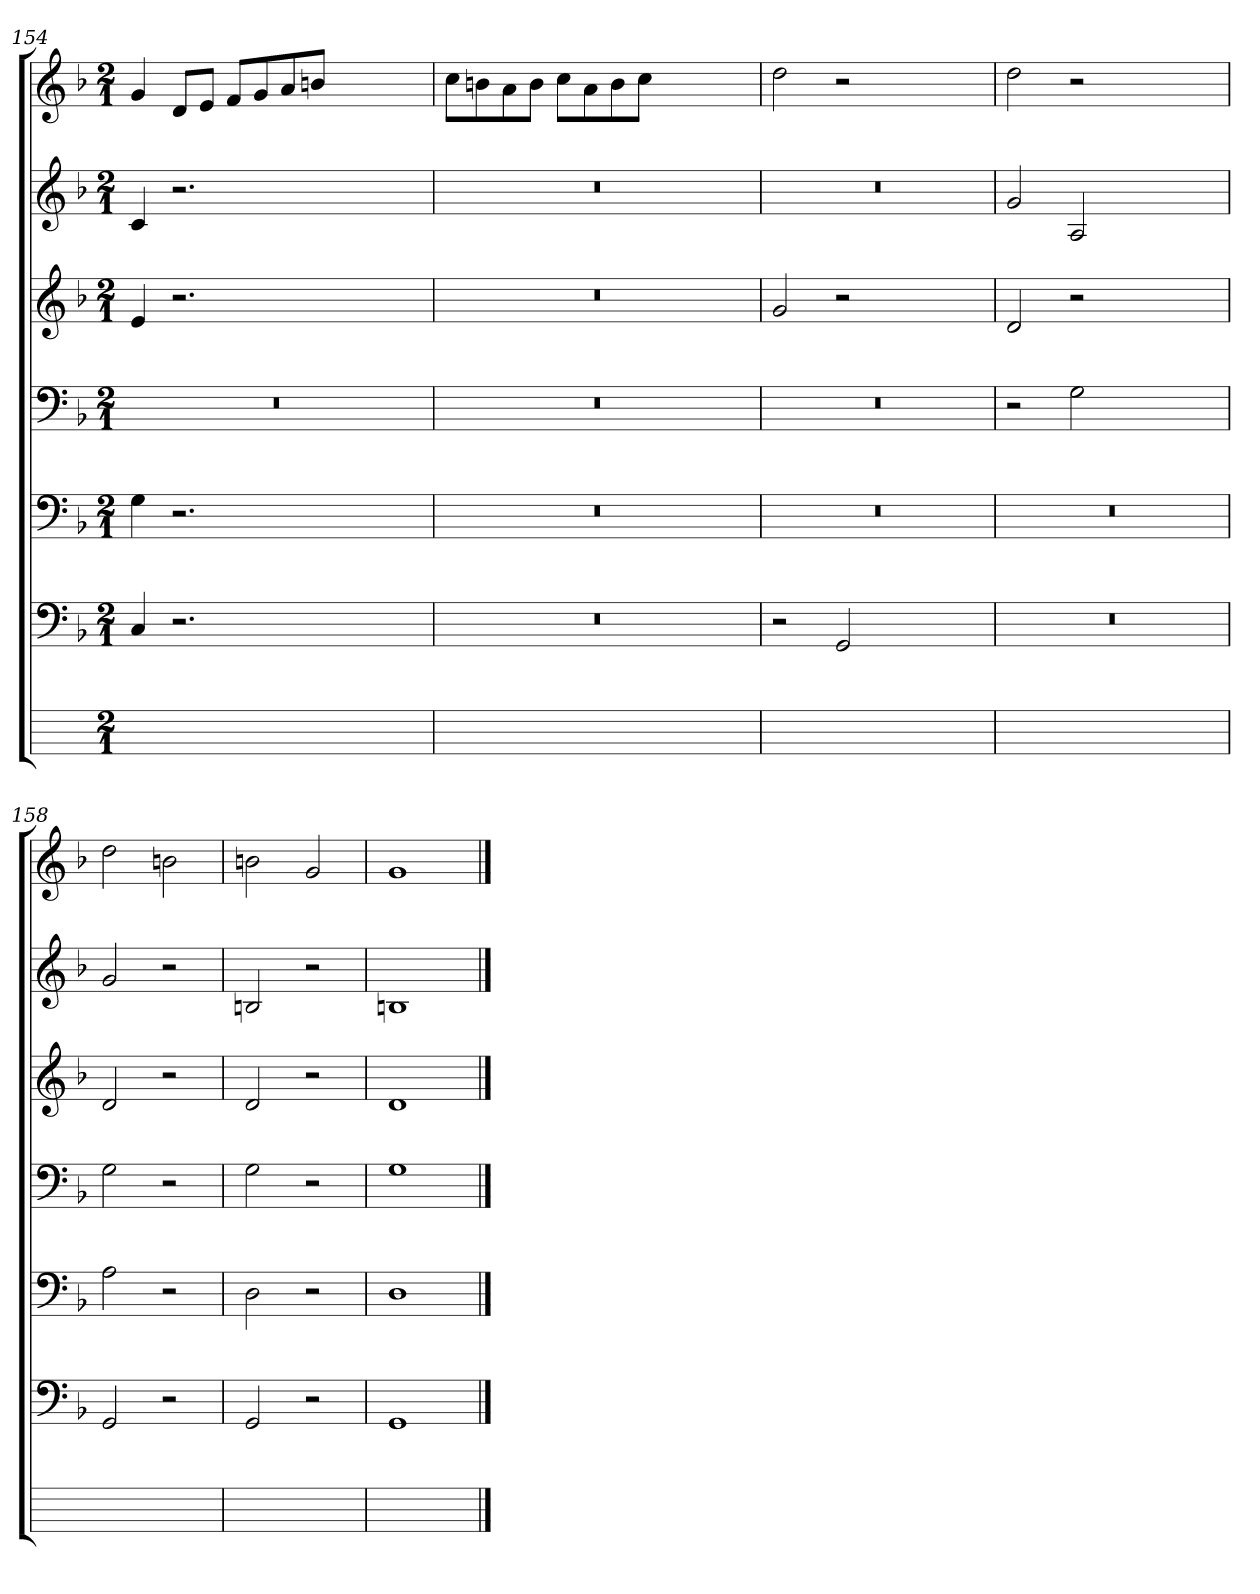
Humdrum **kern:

**kern	**kern	**kern	**kern	**kern	**kern	**kern
*part7	*part6	*part5	*part4	*part3	*part2	*part1
*staff7	*staff6	*staff5	*staff4	*staff3	*staff2	*staff1
*	*clefF4	*clefF4	*clefF4	*clefG2	*clefG2	*clefG2
*	*k[b-]	*k[b-]	*k[b-]	*k[b-]	*k[b-]	*k[b-]
*	*F:	*F:	*F:	*F:	*F:	*F:
*M2/1	*M2/1	*M2/1	*M2/1	*M2/1	*M2/1	*M2/1
=154	=154	=154	=154	=154	=154	=154
0ryy	4C	4G	0r	4ei	4ci	4gi
.	2.r	2.r	.	2.r	2.r	8djL
.	.	.	.	.	.	8ejJ
.	.	.	.	.	.	8fjL
.	.	.	.	.	.	8gj
.	.	.	.	.	.	8aj
.	.	.	.	.	.	8bnjJ
.	1ryy	1ryy	.	1ryy	1ryy	1ryy
=155	=155	=155	=155	=155	=155	=155
0ryy	0r	0r	0r	0r	0r	8ccZL
.	.	.	.	.	.	8bnj
.	.	.	.	.	.	8aj
.	.	.	.	.	.	8bjJ
.	.	.	.	.	.	8ccZL
.	.	.	.	.	.	8aj
.	.	.	.	.	.	8bj
.	.	.	.	.	.	8ccjJ
.	.	.	.	.	.	1ryy
=156	=156	=156	=156	=156	=156	=156
0ryy	2r	0r	0r	2gZ	0r	2dd
.	2GGi	.	.	2r	.	2r
.	1ryy	.	.	1ryy	.	1ryy
=157	=157	=157	=157	=157	=157	=157
0ryy	0r	0r	2r	2di	2gZ	2dd
.	.	.	2Gi	2r	2AZ	2r
.	.	.	1ryy	1ryy	1ryy	1ryy
=158	=158	=158	=158	=158	=158	=158
1ryy	2GGi	2AZ	2Gi	2di	2gZ	2ddi
.	2r	2r	2r	2r	2r	2bnV
=159	=159	=159	=159	=159	=159	=159
1ryy	2GGi	2Di	2Gi	2di	2BnZ	2bnV
.	2r	2r	2r	2r	2r	2gZ
=160	=160	=160	=160	=160	=160	=160
1ryy	1GGi	1Di	1Gi	1di	1BnZ	1gZ
==	==	==	==	==	==	==
*-	*-	*-	*-	*-	*-	*-
